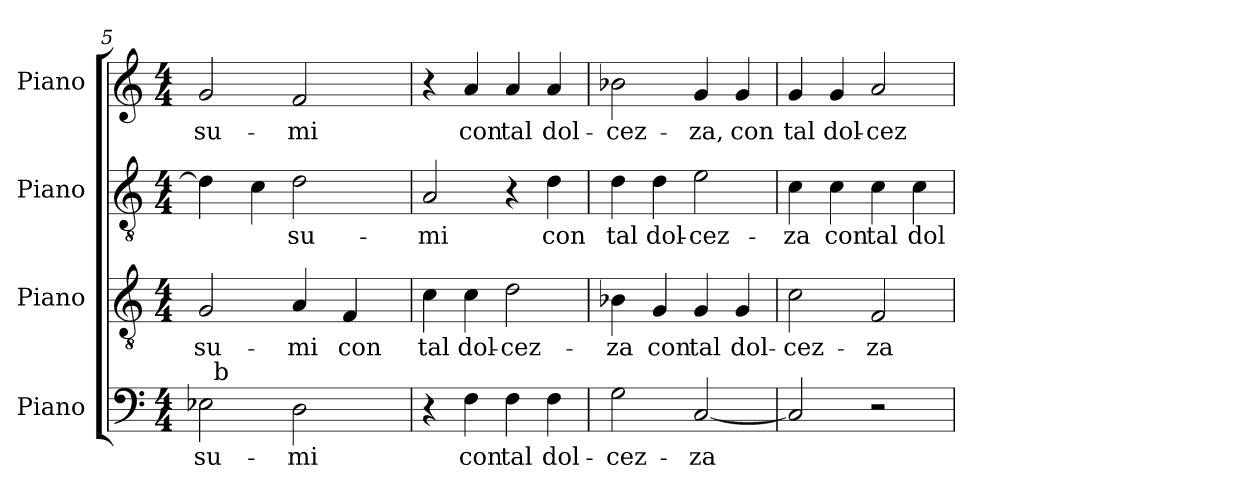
**kern	**text	**kern	**text	**kern	**text	**kern	**text
*part4	*part4	*part3	*part3	*part2	*part2	*part1	*part1
*staff4	*staff4	*staff3	*staff3	*staff2	*staff2	*staff1	*staff1
*I"Piano	*	*I"Piano	*	*I"Piano	*	*I"Piano	*
*I'Pno.	*	*I'Pno.	*	*I'Pno.	*	*I'Pno.	*
*clefF4	*	*clefGv2	*	*clefGv2	*	*clefG2	*
*	*	*ITrd7c12	*	*ITrd7c12	*	*	*
*k[]	*	*k[]	*	*k[]	*	*k[]	*
*C:	*	*C:	*	*C:	*	*C:	*
*M4/4	*	*M4/4	*	*M4/4	*	*M4/4	*
=5	=5	=5	=5	=5	=5	=5	=5
!	!LO:LY:b:color=#000000	!	!	!	!	!	!
!	!	!	!LO:LY:b:color=#000000	!	!	!	!
!	!	!	!	!	!	!	!LO:LY:b:color=#000000
*^	*	*	*	*	*	*	*
2E-i\	32ryy	-su-	2GGi/	-su-	4Di\]	.	2gi/	-su-
.	256ryy	.	.	.	.	.	.	.
!	!LO:TX:a:t=b	!	!	!	!	!	!	!
.	2ryy	.	.	.	.	.	.	.
.	.	.	.	.	4Ci\	.	.	.
!	!	!LO:LY:b:color=#000000	!	!	!	!	!	!
!	!	!	!	!LO:LY:b:color=#000000	!	!	!	!
!	!	!	!	!	!	!LO:LY:b:color=#000000	!	!
!	!	!	!	!	!	!	!	!LO:LY:b:color=#000000
2Di\	.	-mi	4AAi/	-mi	2Di\	-su-	2fi/	-mi
.	4ryy	.	.	.	.	.	.	.
!	!	!	!	!LO:LY:b:color=#000000	!	!	!	!
.	.	.	4FFi/	con	.	.	.	.
.	8ryy	.	.	.	.	.	.	.
.	16ryy	.	.	.	.	.	.	.
.	64..ryy	.	.	.	.	.	.	.
*v	*v	*	*	*	*	*	*	*
!!LO:LB:g=z
=6	=6	=6	=6	=6	=6	=6	=6
*^	*	*	*	*	*	*	*
!	!	!	!	!LO:LY:b:color=#000000	!	!	!	!
*v	*v	*	*	*	*	*	*	*
*^	*	*	*	*	*	*	*
!	!	!	!	!	!	!LO:LY:b:color=#000000	!	!
*v	*v	*	*	*	*	*	*	*
4r	.	4Ci\	tal	2AAi/	-mi	4r	.
!	!LO:LY:b:color=#000000	!	!	!	!	!	!
!	!	!	!LO:LY:b:color=#000000	!	!	!	!
!	!	!	!	!	!	!	!LO:LY:b:color=#000000
4Fi\	con	4Ci\	dol-	.	.	4ai/	con
!	!LO:LY:b:color=#000000	!	!	!	!	!	!
!	!	!	!LO:LY:b:color=#000000	!	!	!	!
!	!	!	!	!	!	!	!LO:LY:b:color=#000000
4Fi\	tal	2Di\	-cez-	4r	.	4ai/	tal
!	!LO:LY:b:color=#000000	!	!	!	!	!	!
!	!	!	!	!	!LO:LY:b:color=#000000	!	!
!	!	!	!	!	!	!	!LO:LY:b:color=#000000
4Fi\	dol-	.	.	4Di\	con	4ai/	dol-
=7	=7	=7	=7	=7	=7	=7	=7
!	!LO:LY:b:color=#000000	!	!	!	!	!	!
!	!	!	!LO:LY:b:color=#000000	!	!	!	!
!	!	!	!	!	!LO:LY:b:color=#000000	!	!
!	!	!	!	!	!	!	!LO:LY:b:color=#000000
2Gi\	-cez-	4BB-i\	-za	4Di\	tal	2b-i\	-cez-
!	!	!	!LO:LY:b:color=#000000	!	!	!	!
!	!	!	!	!	!LO:LY:b:color=#000000	!	!
.	.	4GGi/	con	4Di\	dol-	.	.
!	!LO:LY:b:color=#000000	!	!	!	!	!	!
!	!	!	!LO:LY:b:color=#000000	!	!	!	!
!	!	!	!	!	!LO:LY:b:color=#000000	!	!
!	!	!	!	!	!	!	!LO:LY:b:color=#000000
[2Ci/	-za	4GGi/	tal	2Ei\	-cez-	4gi/	-za,
!	!	!	!LO:LY:b:color=#000000	!	!	!	!
!	!	!	!	!	!	!	!LO:LY:b:color=#000000
.	.	4GGi/	dol-	.	.	4gi/	con
=8	=8	=8	=8	=8	=8	=8	=8
!	!	!	!LO:LY:b:color=#000000	!	!	!	!
!	!	!	!	!	!LO:LY:b:color=#000000	!	!
!	!	!	!	!	!	!	!LO:LY:b:color=#000000
2Ci/]	.	2Ci\	-cez-	4Ci\	-za	4gi/	tal
!	!	!	!	!	!LO:LY:b:color=#000000	!	!
!	!	!	!	!	!	!	!LO:LY:b:color=#000000
.	.	.	.	4Ci\	con	4gi/	dol-
!	!	!	!LO:LY:b:color=#000000	!	!	!	!
!	!	!	!	!	!LO:LY:b:color=#000000	!	!
!	!	!	!	!	!	!	!LO:LY:b:color=#000000
2r	.	2FFi/	-za	4Ci\	tal	2ai/	-cez-
!	!	!	!	!	!LO:LY:b:color=#000000	!	!
.	.	.	.	4Ci\	dol-	.	.
=	=	=	=	=	=	=	=
*-	*-	*-	*-	*-	*-	*-	*-
